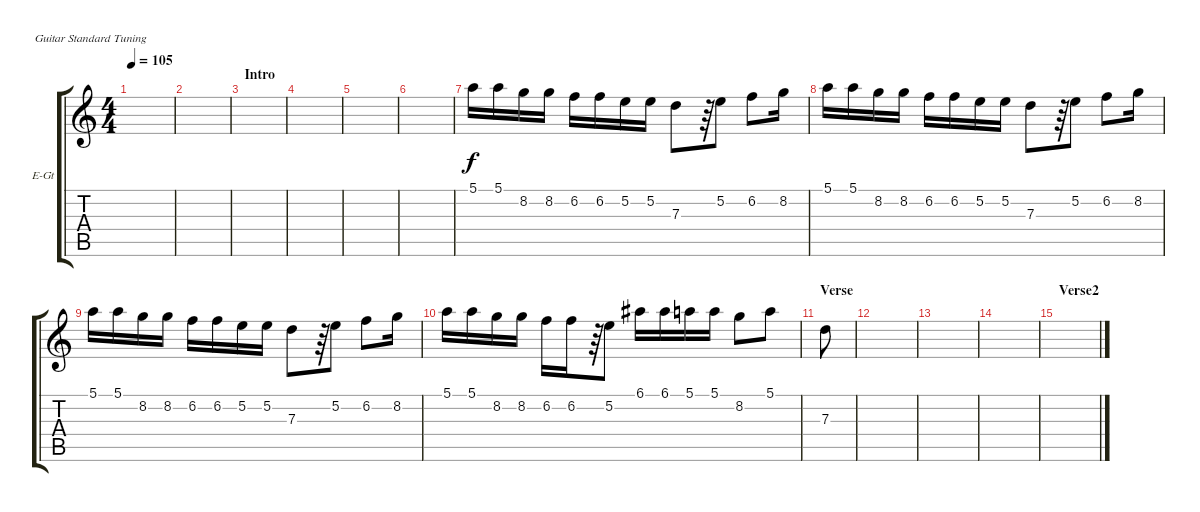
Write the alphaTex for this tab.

\defaultSystemsLayout 4
\bracketExtendMode groupsimilarinstruments
\firstSystemTrackNameOrientation horizontal
\otherSystemsTrackNameOrientation horizontal
\track ("Melody" "E-Gt") {instrument distortionguitar}
\staff {score tabs}
\tuning (E4 B3 G3 D3 A2 E2)
\ts (4 4)
\tempo 105
\clef g2
\scale
0.487395
\ks c
|
\scale
0.256303 |
\section ("" "Intro")
\scale
0.256303 |
\scale
0.333333 |
\scale
0.333333 |
\scale
0.333333 |
\scale
0.333333 5.1.16 5.1.16 8.2.16 8.2.16 6.2.16 6.2.16 5.2.16 5.2.16 7.3.8 r.64 5.2.8 6.2.8 8.2.16 |
\scale
0.333333 5.1.16 5.1.16 8.2.16 8.2.16 6.2.16 6.2.16 5.2.16 5.2.16 7.3.8 r.64 5.2.8 6.2.8 8.2.16 |
\scale
0.333333 5.1.16 5.1.16 8.2.16 8.2.16 6.2.16 6.2.16 5.2.16 5.2.16 7.3.8 r.64 5.2.8 6.2.8 8.2.16 |
\scale
0.333333 5.1.16 5.1.16 8.2.16 8.2.16 6.2.16 6.2.16 r.64 5.2.8 6.1.16 6.1.16 5.1.16 5.1.16 8.2.8 5.1.8 |
\section ("" "Verse")
\scale
0.333333 7.3.8 |
\scale
0.333333 |
|
|
\section ("" "Verse2")
